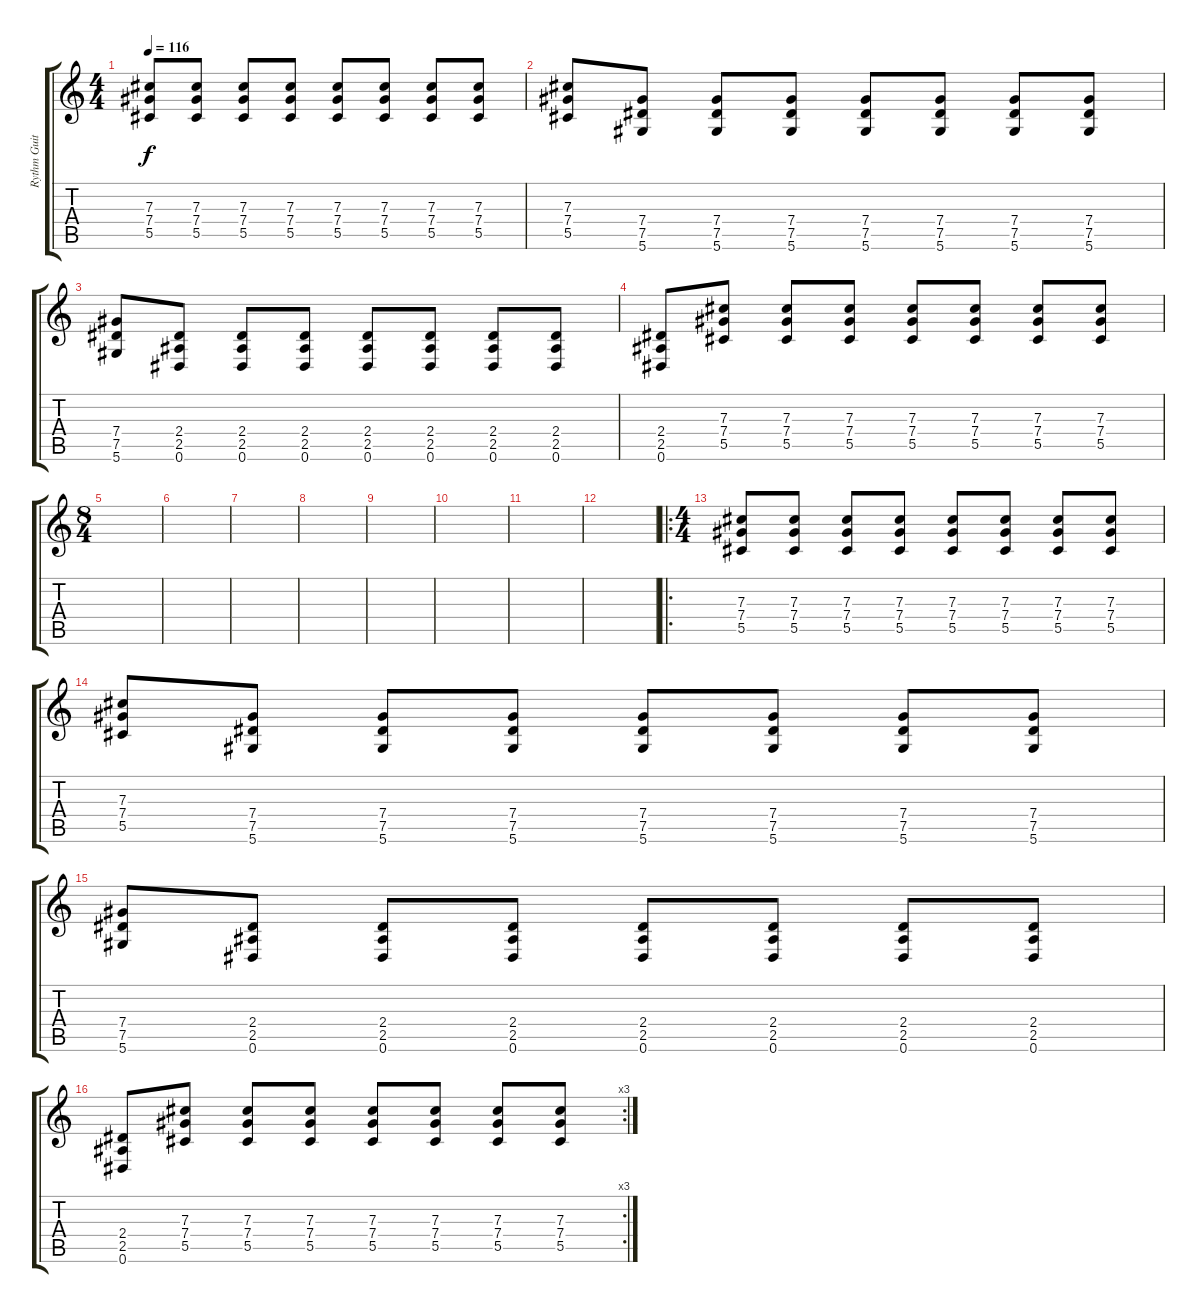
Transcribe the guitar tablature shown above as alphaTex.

\track ("Rythm Guitar 2" "Rythm Guit") {instrument distortionguitar}
\staff {score tabs}
\tuning (Eb4 Bb3 Gb3 Db3 Ab2 Eb2) {hide}
\ts (4 4)
\tempo 116
\clef g2
\ks c
(7.3 7.4 5.5).8{dy f} (7.3 7.4 5.5).8 (7.3 7.4 5.5).8 (7.3 7.4 5.5).8 (7.3 7.4 5.5).8 (7.3 7.4 5.5).8 (7.3 7.4 5.5).8 (7.3 7.4 5.5).8 |
(7.3 7.4 5.5).8 (7.4 7.5 5.6).8 (7.4 7.5 5.6).8 (7.4 7.5 5.6).8 (7.4 7.5 5.6).8 (7.4 7.5 5.6).8 (7.4 7.5 5.6).8 (7.4 7.5 5.6).8 |
(7.4 7.5 5.6).8 (2.4 2.5 0.6).8 (2.4 2.5 0.6).8 (2.4 2.5 0.6).8 (2.4 2.5 0.6).8 (2.4 2.5 0.6).8 (2.4 2.5 0.6).8 (2.4 2.5 0.6).8 |
(2.4 2.5 0.6).8 (7.3 7.4 5.5).8 (7.3 7.4 5.5).8 (7.3 7.4 5.5).8 (7.3 7.4 5.5).8 (7.3 7.4 5.5).8 (7.3 7.4 5.5).8 (7.3 7.4 5.5).8 |
\ts (8 4)
|
|
|
|
|
|
|
|
\ro
\ts (4 4)
(7.3 7.4 5.5).8 (7.3 7.4 5.5).8 (7.3 7.4 5.5).8 (7.3 7.4 5.5).8 (7.3 7.4 5.5).8 (7.3 7.4 5.5).8 (7.3 7.4 5.5).8 (7.3 7.4 5.5).8 |
(7.3 7.4 5.5).8 (7.4 7.5 5.6).8 (7.4 7.5 5.6).8 (7.4 7.5 5.6).8 (7.4 7.5 5.6).8 (7.4 7.5 5.6).8 (7.4 7.5 5.6).8 (7.4 7.5 5.6).8 |
(7.4 7.5 5.6).8 (2.4 2.5 0.6).8 (2.4 2.5 0.6).8 (2.4 2.5 0.6).8 (2.4 2.5 0.6).8 (2.4 2.5 0.6).8 (2.4 2.5 0.6).8 (2.4 2.5 0.6).8 |
\rc 3
(2.4 2.5 0.6).8 (7.3 7.4 5.5).8 (7.3 7.4 5.5).8 (7.3 7.4 5.5).8 (7.3 7.4 5.5).8 (7.3 7.4 5.5).8 (7.3 7.4 5.5).8 (7.3 7.4 5.5).8
